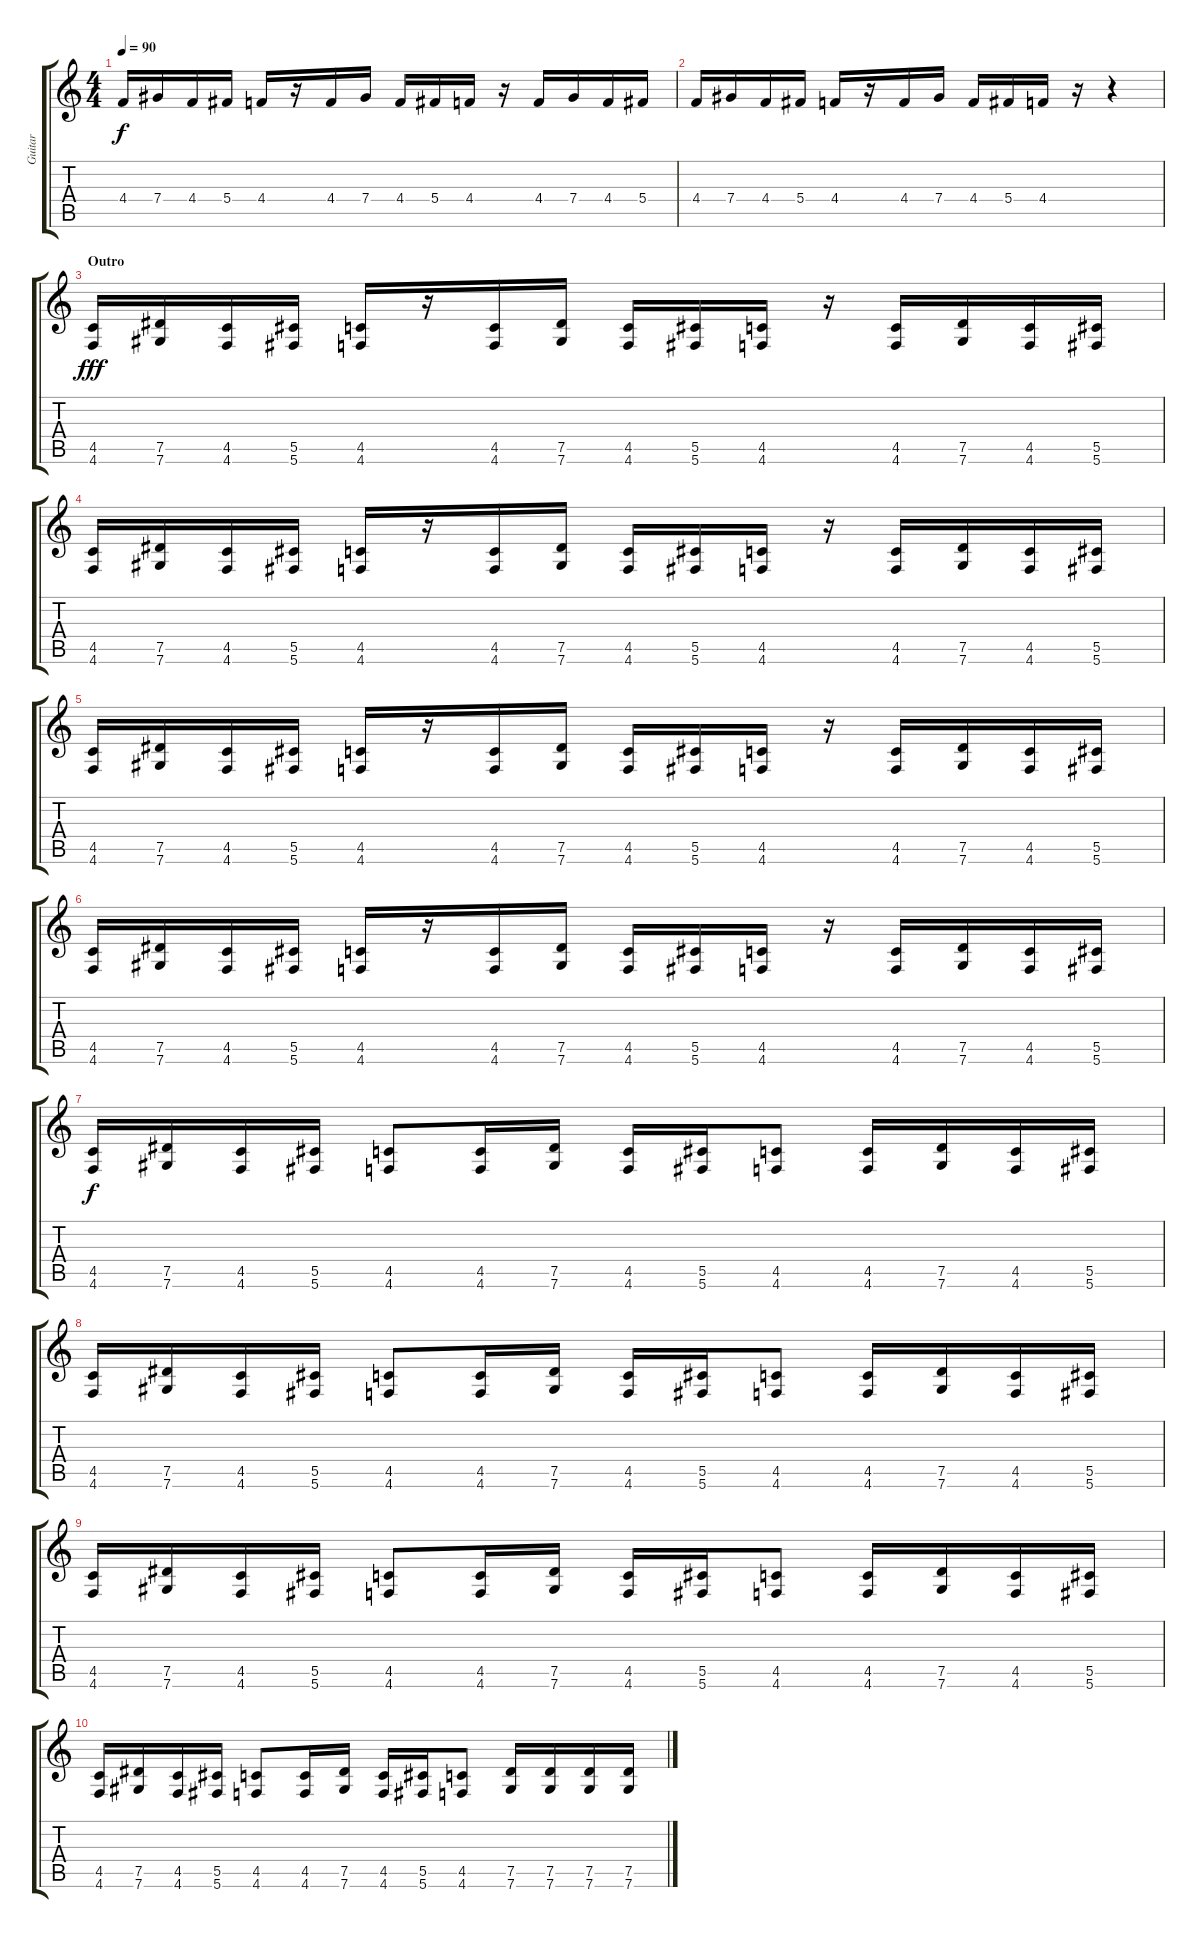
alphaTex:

\track ("Guitar" "Guitar") {instrument distortionguitar}
\staff {score tabs}
\tuning (Eb4 Bb3 Gb3 Db3 Ab2 Db2) {hide}
\ts (4 4)
\tempo 90
\clef g2
\ks c
4.4.16{dy f} 7.4.16 4.4.16 5.4.16 4.4.16 r.16 4.4.16 7.4.16 4.4.16 5.4.16 4.4.16 r.16 4.4.16 7.4.16 4.4.16 5.4.16 |
4.4.16 7.4.16 4.4.16 5.4.16 4.4.16 r.16 4.4.16 7.4.16 4.4.16 5.4.16 4.4.16 r.16 r.4 |
\section ("" "Outro")
(4.5 4.6).16{dy fff} (7.5 7.6).16 (4.5 4.6).16 (5.5 5.6).16 (4.5 4.6).16 r.16 (4.5 4.6).16 (7.5 7.6).16 (4.5 4.6).16 (5.5 5.6).16 (4.5 4.6).16 r.16 (4.5 4.6).16 (7.5 7.6).16 (4.5 4.6).16 (5.5 5.6).16 |
(4.5 4.6).16 (7.5 7.6).16 (4.5 4.6).16 (5.5 5.6).16 (4.5 4.6).16 r.16 (4.5 4.6).16 (7.5 7.6).16 (4.5 4.6).16 (5.5 5.6).16 (4.5 4.6).16 r.16 (4.5 4.6).16 (7.5 7.6).16 (4.5 4.6).16 (5.5 5.6).16 |
(4.5 4.6).16 (7.5 7.6).16 (4.5 4.6).16 (5.5 5.6).16 (4.5 4.6).16 r.16 (4.5 4.6).16 (7.5 7.6).16 (4.5 4.6).16 (5.5 5.6).16 (4.5 4.6).16 r.16 (4.5 4.6).16 (7.5 7.6).16 (4.5 4.6).16 (5.5 5.6).16 |
(4.5 4.6).16 (7.5 7.6).16 (4.5 4.6).16 (5.5 5.6).16 (4.5 4.6).16 r.16 (4.5 4.6).16 (7.5 7.6).16 (4.5 4.6).16 (5.5 5.6).16 (4.5 4.6).16 r.16 (4.5 4.6).16 (7.5 7.6).16 (4.5 4.6).16 (5.5 5.6).16 |
(4.5 4.6).16{dy f} (7.5 7.6).16 (4.5 4.6).16 (5.5 5.6).16 (4.5 4.6).8 (4.5 4.6).16 (7.5 7.6).16 (4.5 4.6).16 (5.5 5.6).16 (4.5 4.6).8 (4.5 4.6).16 (7.5 7.6).16 (4.5 4.6).16 (5.5 5.6).16 |
(4.5 4.6).16 (7.5 7.6).16 (4.5 4.6).16 (5.5 5.6).16 (4.5 4.6).8 (4.5 4.6).16 (7.5 7.6).16 (4.5 4.6).16 (5.5 5.6).16 (4.5 4.6).8 (4.5 4.6).16 (7.5 7.6).16 (4.5 4.6).16 (5.5 5.6).16 |
(4.5 4.6).16 (7.5 7.6).16 (4.5 4.6).16 (5.5 5.6).16 (4.5 4.6).8 (4.5 4.6).16 (7.5 7.6).16 (4.5 4.6).16 (5.5 5.6).16 (4.5 4.6).8 (4.5 4.6).16 (7.5 7.6).16 (4.5 4.6).16 (5.5 5.6).16 |
(4.5 4.6).16 (7.5 7.6).16 (4.5 4.6).16 (5.5 5.6).16 (4.5 4.6).8 (4.5 4.6).16 (7.5 7.6).16 (4.5 4.6).16 (5.5 5.6).16 (4.5 4.6).8 (7.5 7.6).16 (7.5 7.6).16 (7.5 7.6).16 (7.5 7.6).16
